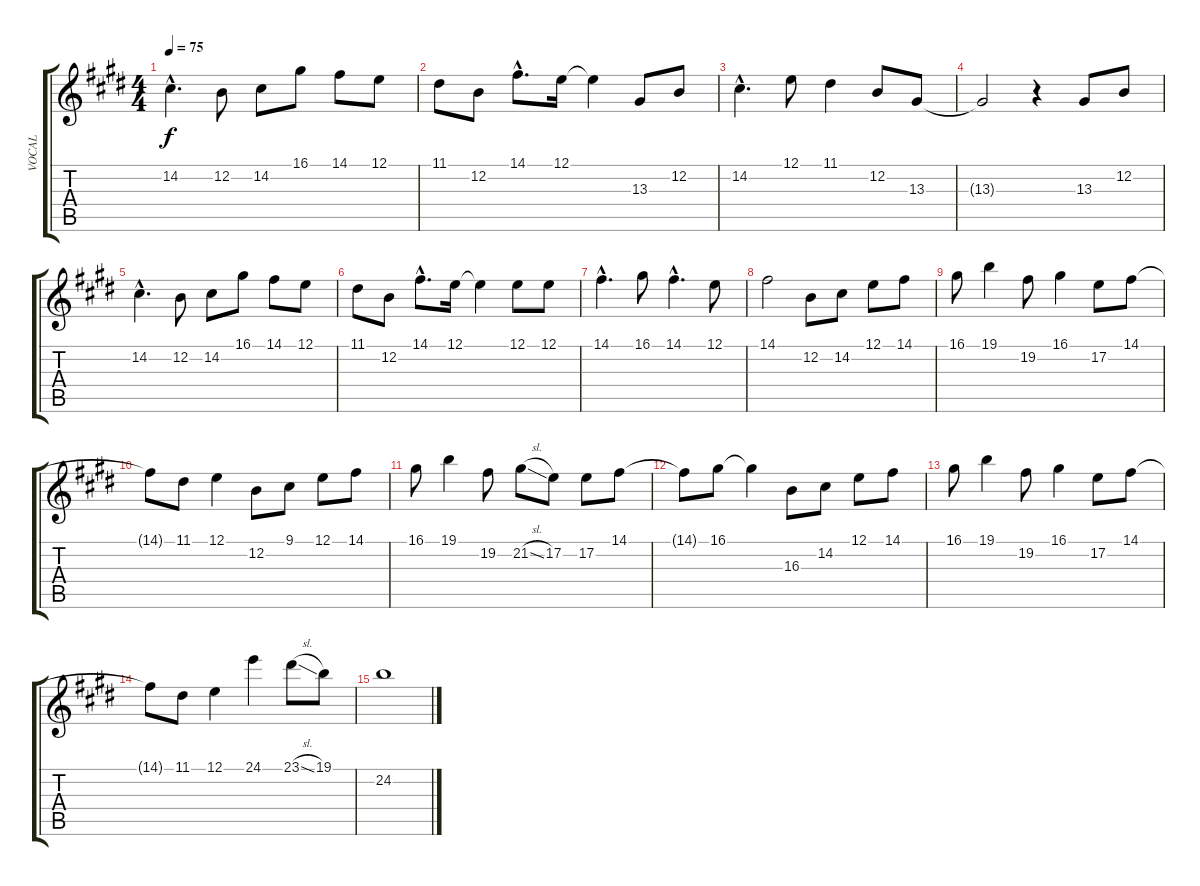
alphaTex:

\track ("VOCAL" "VOCAL") {instrument shakuhachi}
\staff {score tabs}
\tuning (E4 B3 G3 D3 A2 E2) {hide}
\ts (4 4)
\tempo 75
\clef g2
\ks e
14.2{hac}.4{d dy f} 12.2.8 14.2.8 16.1.8 14.1.8 12.1.8 |
11.1.8 12.2.8 14.1{hac}.8{d} 12.1.16 12.1{t}.4 13.3.8 12.2.8 |
14.2{hac}.4{d} 12.1.8 11.1.4 12.2.8 13.3.8 |
13.3{t}.2 r.4 13.3.8 12.2.8 |
14.2{hac}.4{d} 12.2.8 14.2.8 16.1.8 14.1.8 12.1.8 |
11.1.8 12.2.8 14.1{hac}.8{d} 12.1.16 12.1{t}.4 12.1.8 12.1.8 |
14.1{hac}.4{d} 16.1.8 14.1{hac}.4{d} 12.1.8 |
14.1.2 12.2.8 14.2.8 12.1.8 14.1.8 |
16.1.8 19.1.4 19.2.8 16.1.4 17.2.8 14.1.8 |
14.1{t}.8 11.1.8 12.1.4 12.2.8 9.1.8 12.1.8 14.1.8 |
16.1.8 19.1.4 19.2.8 21.2{sl}.8 17.2.8 17.2.8 14.1.8 |
14.1{t}.8 16.1.8 16.1{t}.4 16.3.8 14.2.8 12.1.8 14.1.8 |
16.1.8 19.1.4 19.2.8 16.1.4 17.2.8 14.1.8 |
14.1{t}.8 11.1.8 12.1.4 24.1.4 23.1{sl}.8 19.1.8 |
24.2.1
